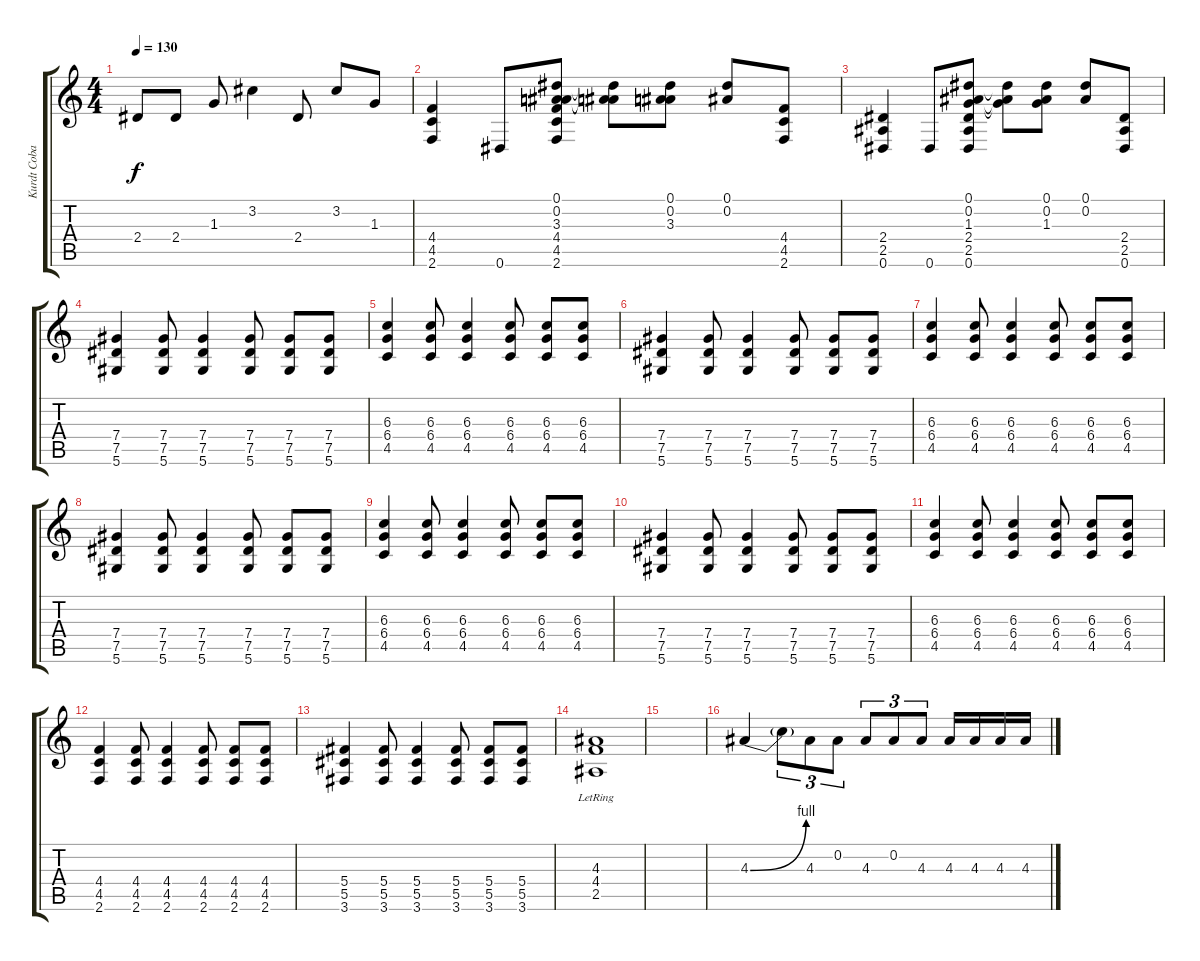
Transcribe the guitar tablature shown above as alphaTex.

\track ("Kurdt Cobain" "Kurdt Coba") {instrument overdrivenguitar}
\staff {score tabs}
\tuning (Eb4 Bb3 Gb3 Db3 Ab2 Eb2) {hide}
\ts (4 4)
\tempo 130
\clef g2
\ks c
2.4.8{dy f} 2.4.8 1.3.8 3.2.4 2.4.8 3.2.8 1.3.8 |
(4.4 4.5 2.6).4 0.6.8 (0.1 0.2 3.3 4.4 4.5 2.6).8 (0.1{t} 0.2{t} 3.3{t}).8 (0.1 0.2 3.3).8 (0.1 0.2).8 (4.4 4.5 2.6).8 |
(2.4 2.5 0.6).4 0.6.8 (0.1 0.2 1.3 2.4 2.5 0.6).8 (0.1{t} 0.2{t} 1.3{t}).8 (0.1 0.2 1.3).8 (0.1 0.2).8 (2.4 2.5 0.6).8 |
(7.4 7.5 5.6).4 (7.4 7.5 5.6).8 (7.4 7.5 5.6).4 (7.4 7.5 5.6).8 (7.4 7.5 5.6).8 (7.4 7.5 5.6).8 |
(6.3 6.4 4.5).4 (6.3 6.4 4.5).8 (6.3 6.4 4.5).4 (6.3 6.4 4.5).8 (6.3 6.4 4.5).8 (6.3 6.4 4.5).8 |
(7.4 7.5 5.6).4 (7.4 7.5 5.6).8 (7.4 7.5 5.6).4 (7.4 7.5 5.6).8 (7.4 7.5 5.6).8 (7.4 7.5 5.6).8 |
(6.3 6.4 4.5).4 (6.3 6.4 4.5).8 (6.3 6.4 4.5).4 (6.3 6.4 4.5).8 (6.3 6.4 4.5).8 (6.3 6.4 4.5).8 |
(7.4 7.5 5.6).4 (7.4 7.5 5.6).8 (7.4 7.5 5.6).4 (7.4 7.5 5.6).8 (7.4 7.5 5.6).8 (7.4 7.5 5.6).8 |
(6.3 6.4 4.5).4 (6.3 6.4 4.5).8 (6.3 6.4 4.5).4 (6.3 6.4 4.5).8 (6.3 6.4 4.5).8 (6.3 6.4 4.5).8 |
(7.4 7.5 5.6).4 (7.4 7.5 5.6).8 (7.4 7.5 5.6).4 (7.4 7.5 5.6).8 (7.4 7.5 5.6).8 (7.4 7.5 5.6).8 |
(6.3 6.4 4.5).4 (6.3 6.4 4.5).8 (6.3 6.4 4.5).4 (6.3 6.4 4.5).8 (6.3 6.4 4.5).8 (6.3 6.4 4.5).8 |
(4.4 4.5 2.6).4 (4.4 4.5 2.6).8 (4.4 4.5 2.6).4 (4.4 4.5 2.6).8 (4.4 4.5 2.6).8 (4.4 4.5 2.6).8 |
(5.4 5.5 3.6).4 (5.4 5.5 3.6).8 (5.4 5.5 3.6).4 (5.4 5.5 3.6).8 (5.4 5.5 3.6).8 (5.4 5.5 3.6).8 |
(4.3{lr} 4.4{lr} 2.5{lr}).1 |
|
4.3{be (bend 0 0 60 4)}.4 4.3{t}.8{tu (3 2)} 4.3.8{tu (3 2)} 0.2.8{tu (3 2)} 4.3.8{tu (3 2)} 0.2.8{tu (3 2)} 4.3.8{tu (3 2)} 4.3.16 4.3.16 4.3.16 4.3.16
